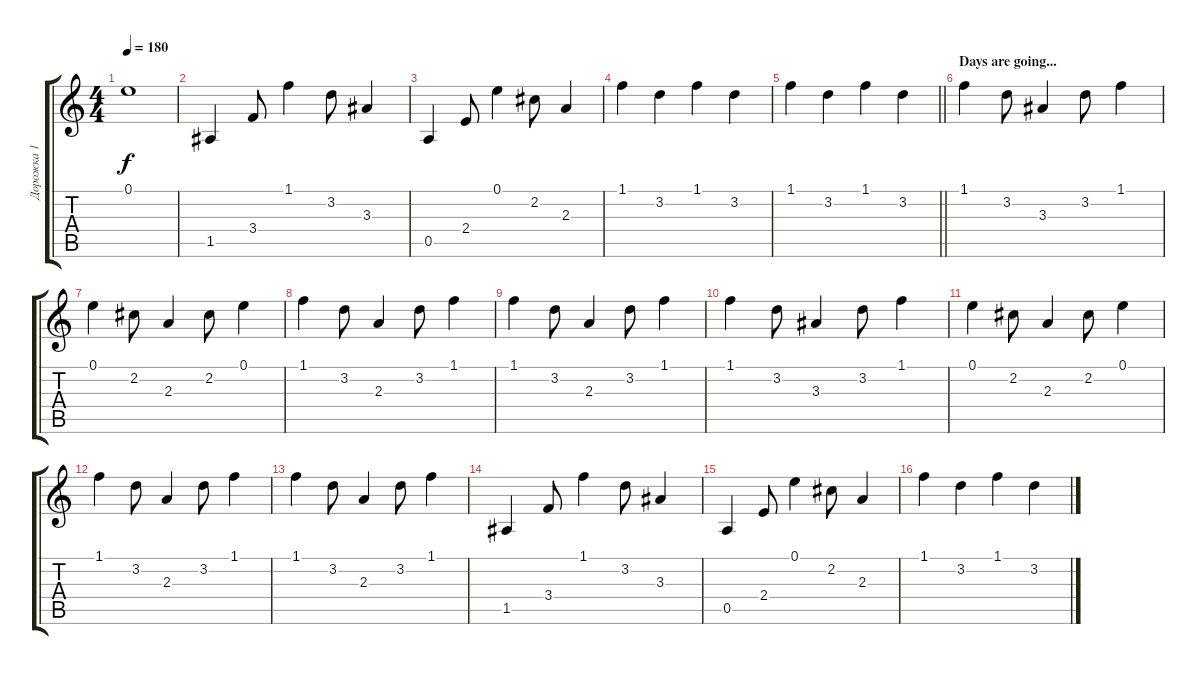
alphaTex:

\track ("Дорожка 1" "Дорожка 1") {instrument acousticguitarsteel}
\staff {score tabs}
\tuning (E4 B3 G3 D3 A2 E2) {hide}
\ts (4 4)
\tempo 180
\clef g2
\ks c
0.1.1{dy f} |
1.5.4 3.4.8 1.1.4 3.2.8 3.3.4 |
0.5.4 2.4.8 0.1.4 2.2.8 2.3.4 |
1.1.4 3.2.4 1.1.4 3.2.4 |
\barLineRight lightlight
1.1.4 3.2.4 1.1.4 3.2.4 |
\section ("" "Days are going...")
1.1.4 3.2.8 3.3.4 3.2.8 1.1.4 |
0.1.4 2.2.8 2.3.4 2.2.8 0.1.4 |
1.1.4 3.2.8 2.3.4 3.2.8 1.1.4 |
1.1.4 3.2.8 2.3.4 3.2.8 1.1.4 |
1.1.4 3.2.8 3.3.4 3.2.8 1.1.4 |
0.1.4 2.2.8 2.3.4 2.2.8 0.1.4 |
1.1.4 3.2.8 2.3.4 3.2.8 1.1.4 |
1.1.4 3.2.8 2.3.4 3.2.8 1.1.4 |
1.5.4 3.4.8 1.1.4 3.2.8 3.3.4 |
0.5.4 2.4.8 0.1.4 2.2.8 2.3.4 |
1.1.4 3.2.4 1.1.4 3.2.4
